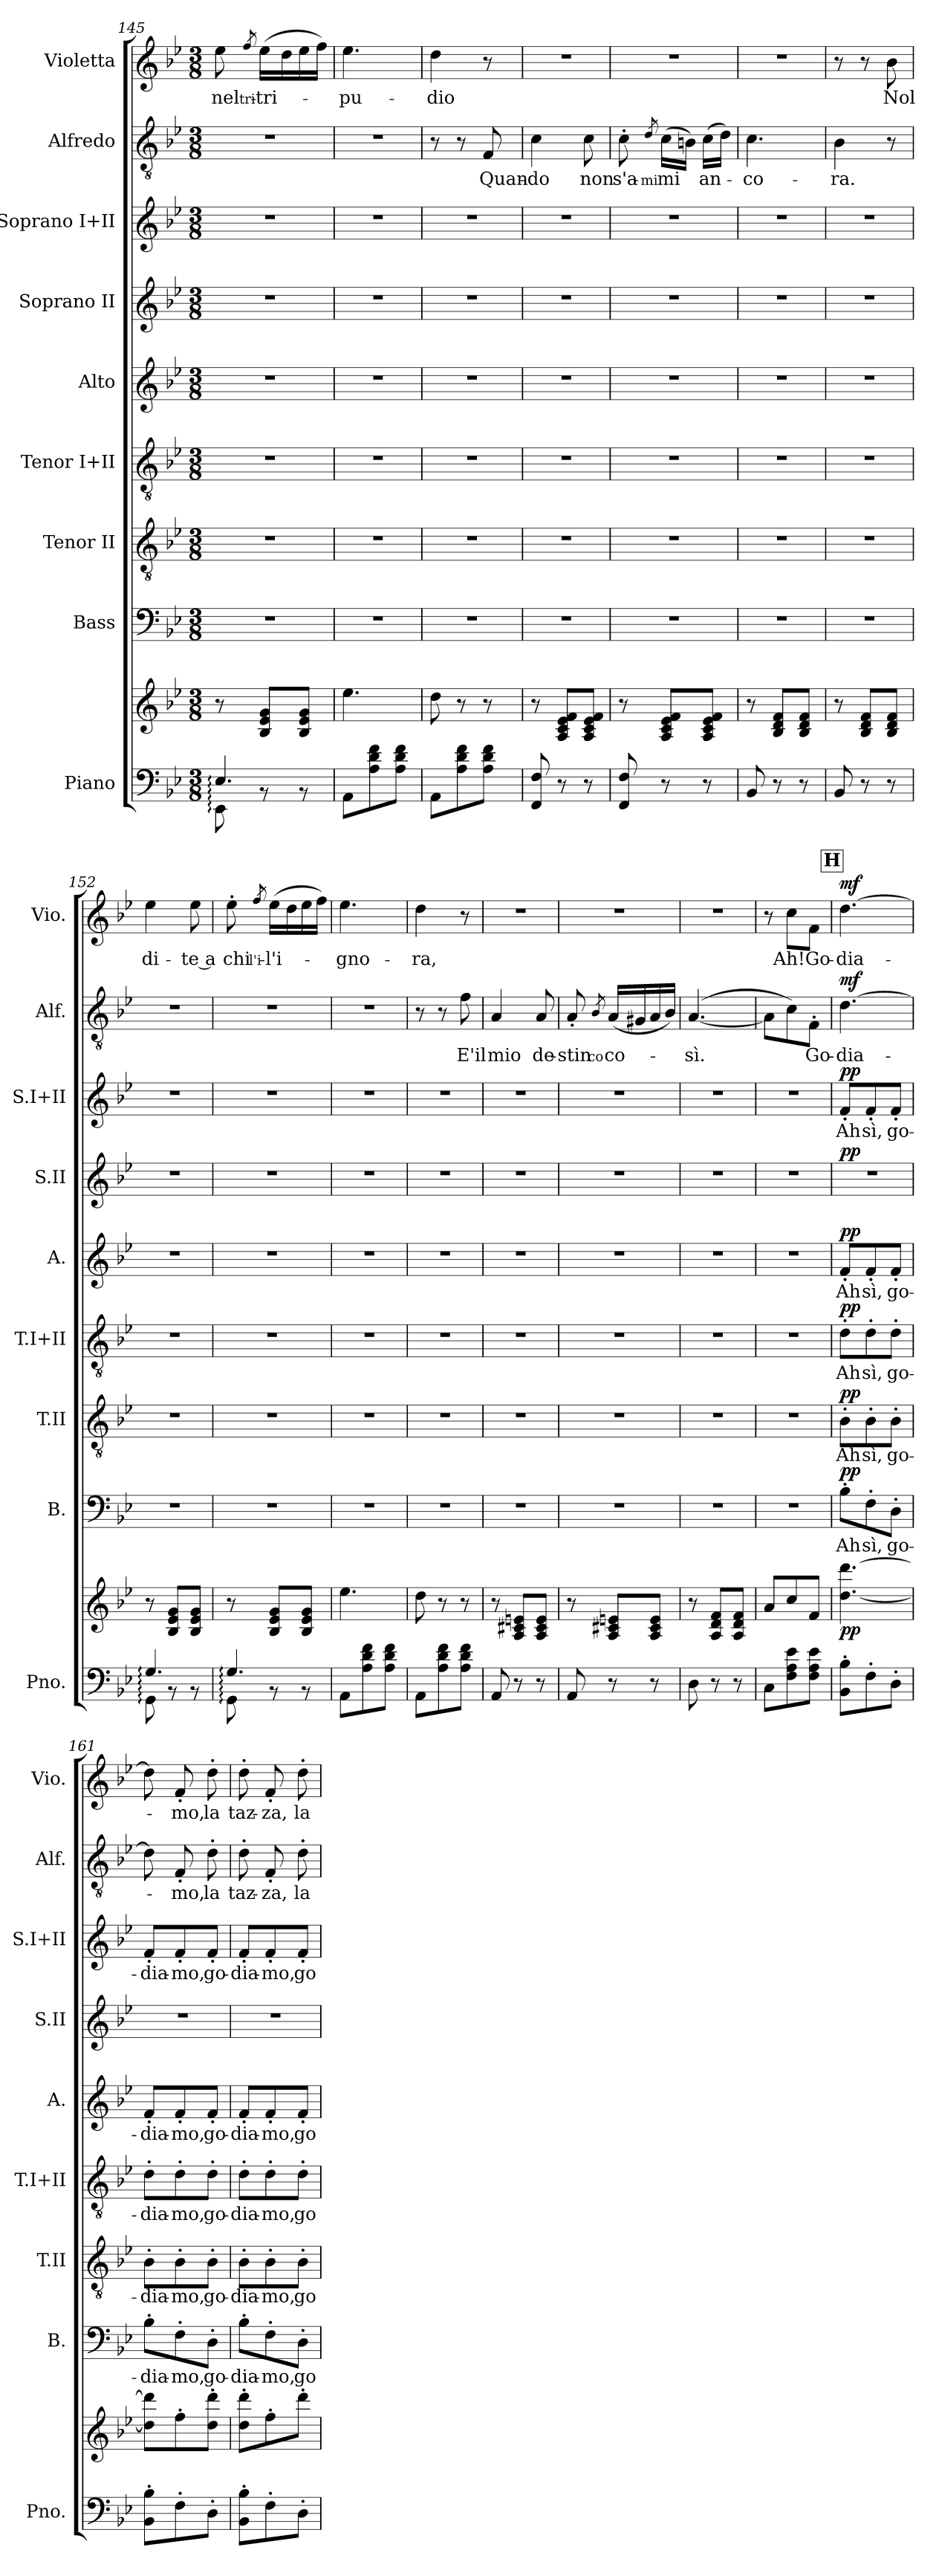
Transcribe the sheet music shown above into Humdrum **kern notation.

**kern	**kern	**dynam	**kern	**text	**dynam	**kern	**text	**dynam	**kern	**text	**dynam	**kern	**text	**dynam	**kern	**dynam	**kern	**text	**dynam	**kern	**text	**dynam	**kern	**text	**dynam
*part9	*part9	*part9	*part8	*part8	*part8	*part7	*part7	*part7	*part6	*part6	*part6	*part5	*part5	*part5	*part4	*part4	*part3	*part3	*part3	*part2	*part2	*part2	*part1	*part1	*part1
*staff10	*staff9	*staff9/10	*staff8	*staff8	*staff8	*staff7	*staff7	*staff7	*staff6	*staff6	*staff6	*staff5	*staff5	*staff5	*staff4	*staff4	*staff3	*staff3	*staff3	*staff2	*staff2	*staff2	*staff1	*staff1	*staff1
*I"Piano	*	*	*I"Bass	*	*	*I"Tenor II	*	*	*I"Tenor I+II	*	*	*I"Alto	*	*	*I"Soprano II	*	*I"Soprano I+II	*	*	*I"Alfredo	*	*	*I"Violetta	*	*
*I'Pno.	*	*	*I'B.	*	*	*I'T.II	*	*	*I'T.I+II	*	*	*I'A.	*	*	*I'S.II	*	*I'S.I+II	*	*	*I'Alf.	*	*	*I'Vio.	*	*
*clefF4	*clefG2	*	*clefF4	*	*	*clefGv2	*	*	*clefGv2	*	*	*clefG2	*	*	*clefG2	*	*clefG2	*	*	*clefGv2	*	*	*clefG2	*	*
*k[b-e-]	*k[b-e-]	*	*k[b-e-]	*	*	*k[b-e-]	*	*	*k[b-e-]	*	*	*k[b-e-]	*	*	*k[b-e-]	*	*k[b-e-]	*	*	*k[b-e-]	*	*	*k[b-e-]	*	*
*M3/8	*M3/8	*	*M3/8	*	*	*M3/8	*	*	*M3/8	*	*	*M3/8	*	*	*M3/8	*	*M3/8	*	*	*M3/8	*	*	*M3/8	*	*
=145	=145	=145	=145	=145	=145	=145	=145	=145	=145	=145	=145	=145	=145	=145	=145	=145	=145	=145	=145	=145	=145	=145	=145	=145	=145
*^	*	*	*	*	*	*	*	*	*	*	*	*	*	*	*	*	*	*	*	*	*	*	*	*	*
4.E-:/	8EE-:\	8r	.	4.r	.	.	4.r	.	.	4.r	.	.	4.r	.	.	4.r	.	4.r	.	.	4.r	.	.	8ee-\	nel	.
.	.	.	.	.	.	.	.	.	.	.	.	.	.	.	.	.	.	.	.	.	.	.	.	8qff/	tri-	.
.	8rBB	8B-/ 8e-/ 8g/L	.	.	.	.	.	.	.	.	.	.	.	.	.	.	.	.	.	.	.	.	.	(16ee-\LL	tri-	.
.	.	.	.	.	.	.	.	.	.	.	.	.	.	.	.	.	.	.	.	.	.	.	.	16dd\	.	.
.	8rBB	8B-/ 8e-/ 8g/J	.	.	.	.	.	.	.	.	.	.	.	.	.	.	.	.	.	.	.	.	.	16ee-\	.	.
.	.	.	.	.	.	.	.	.	.	.	.	.	.	.	.	.	.	.	.	.	.	.	.	16ff\JJ)	.	.
*v	*v	*	*	*	*	*	*	*	*	*	*	*	*	*	*	*	*	*	*	*	*	*	*	*	*	*
=146	=146	=146	=146	=146	=146	=146	=146	=146	=146	=146	=146	=146	=146	=146	=146	=146	=146	=146	=146	=146	=146	=146	=146	=146	=146
8AA/L	4.ee-\	.	4.r	.	.	4.r	.	.	4.r	.	.	4.r	.	.	4.r	.	4.r	.	.	4.r	.	.	4.ee-\	-pu-	.
8A\ 8d\ 8f\	.	.	.	.	.	.	.	.	.	.	.	.	.	.	.	.	.	.	.	.	.	.	.	.	.
8A\ 8d\ 8f\J	.	.	.	.	.	.	.	.	.	.	.	.	.	.	.	.	.	.	.	.	.	.	.	.	.
=147	=147	=147	=147	=147	=147	=147	=147	=147	=147	=147	=147	=147	=147	=147	=147	=147	=147	=147	=147	=147	=147	=147	=147	=147	=147
8AA/L	8dd\	.	4.r	.	.	4.r	.	.	4.r	.	.	4.r	.	.	4.r	.	4.r	.	.	8r	.	.	4dd\	-dio	.
8A\ 8d\ 8f\	8r	.	.	.	.	.	.	.	.	.	.	.	.	.	.	.	.	.	.	8r	.	.	.	.	.
8A\ 8d\ 8f\J	8r	.	.	.	.	.	.	.	.	.	.	.	.	.	.	.	.	.	.	8F/	Quan-	.	8r	.	.
=148	=148	=148	=148	=148	=148	=148	=148	=148	=148	=148	=148	=148	=148	=148	=148	=148	=148	=148	=148	=148	=148	=148	=148	=148	=148
8FF/ 8F/	8r	.	4.r	.	.	4.r	.	.	4.r	.	.	4.r	.	.	4.r	.	4.r	.	.	4c\	-do	.	4.r	.	.
8r	8A/ 8c/ 8e-/ 8f/L	.	.	.	.	.	.	.	.	.	.	.	.	.	.	.	.	.	.	.	.	.	.	.	.
8r	8A/ 8c/ 8e-/ 8f/J	.	.	.	.	.	.	.	.	.	.	.	.	.	.	.	.	.	.	8c\	non	.	.	.	.
=149	=149	=149	=149	=149	=149	=149	=149	=149	=149	=149	=149	=149	=149	=149	=149	=149	=149	=149	=149	=149	=149	=149	=149	=149	=149
8FF/ 8F/	8r	.	4.r	.	.	4.r	.	.	4.r	.	.	4.r	.	.	4.r	.	4.r	.	.	8c'\	s'a-	.	4.r	.	.
.	.	.	.	.	.	.	.	.	.	.	.	.	.	.	.	.	.	.	.	8qd/	-mi	.	.	.	.
8r	8A/ 8c/ 8e-/ 8f/L	.	.	.	.	.	.	.	.	.	.	.	.	.	.	.	.	.	.	(16c\LL	-mi	.	.	.	.
.	.	.	.	.	.	.	.	.	.	.	.	.	.	.	.	.	.	.	.	16Bn\JJ)	.	.	.	.	.
8r	8A/ 8c/ 8e-/ 8f/J	.	.	.	.	.	.	.	.	.	.	.	.	.	.	.	.	.	.	(16c\LL	an-	.	.	.	.
.	.	.	.	.	.	.	.	.	.	.	.	.	.	.	.	.	.	.	.	16d\JJ)	.	.	.	.	.
=150	=150	=150	=150	=150	=150	=150	=150	=150	=150	=150	=150	=150	=150	=150	=150	=150	=150	=150	=150	=150	=150	=150	=150	=150	=150
8BB-/	8r	.	4.r	.	.	4.r	.	.	4.r	.	.	4.r	.	.	4.r	.	4.r	.	.	4.c\	-co-	.	4.r	.	.
8r	8B-/ 8d/ 8f/L	.	.	.	.	.	.	.	.	.	.	.	.	.	.	.	.	.	.	.	.	.	.	.	.
8r	8B-/ 8d/ 8f/J	.	.	.	.	.	.	.	.	.	.	.	.	.	.	.	.	.	.	.	.	.	.	.	.
=151	=151	=151	=151	=151	=151	=151	=151	=151	=151	=151	=151	=151	=151	=151	=151	=151	=151	=151	=151	=151	=151	=151	=151	=151	=151
8BB-/	8r	.	4.r	.	.	4.r	.	.	4.r	.	.	4.r	.	.	4.r	.	4.r	.	.	4B-\	-ra.	.	8r	.	.
8r	8B-/ 8d/ 8f/L	.	.	.	.	.	.	.	.	.	.	.	.	.	.	.	.	.	.	.	.	.	8r	.	.
8r	8B-/ 8d/ 8f/J	.	.	.	.	.	.	.	.	.	.	.	.	.	.	.	.	.	.	8r	.	.	8b-\	Nol	.
=152	=152	=152	=152	=152	=152	=152	=152	=152	=152	=152	=152	=152	=152	=152	=152	=152	=152	=152	=152	=152	=152	=152	=152	=152	=152
*^	*	*	*	*	*	*	*	*	*	*	*	*	*	*	*	*	*	*	*	*	*	*	*	*	*
4.G:/	8GG:\	8r	.	4.r	.	.	4.r	.	.	4.r	.	.	4.r	.	.	4.r	.	4.r	.	.	4.r	.	.	4ee-\	di-	.
.	8rBB	8B-/ 8e-/ 8g/L	.	.	.	.	.	.	.	.	.	.	.	.	.	.	.	.	.	.	.	.	.	.	.	.
.	8rBB	8B-/ 8e-/ 8g/J	.	.	.	.	.	.	.	.	.	.	.	.	.	.	.	.	.	.	.	.	.	8ee-\	te a	.
!!LO:LB:g=z
=153	=153	=153	=153	=153	=153	=153	=153	=153	=153	=153	=153	=153	=153	=153	=153	=153	=153	=153	=153	=153	=153	=153	=153	=153	=153	=153
4.G:/	8GG:\	8r	.	4.r	.	.	4.r	.	.	4.r	.	.	4.r	.	.	4.r	.	4.r	.	.	4.r	.	.	8ee-'\	chi	.
.	.	.	.	.	.	.	.	.	.	.	.	.	.	.	.	.	.	.	.	.	.	.	.	8qff/	l'i-	.
.	8rBB	8B-/ 8e-/ 8g/L	.	.	.	.	.	.	.	.	.	.	.	.	.	.	.	.	.	.	.	.	.	(16ee-\LL	l'i-	.
.	.	.	.	.	.	.	.	.	.	.	.	.	.	.	.	.	.	.	.	.	.	.	.	16dd\	.	.
.	8rBB	8B-/ 8e-/ 8g/J	.	.	.	.	.	.	.	.	.	.	.	.	.	.	.	.	.	.	.	.	.	16ee-\	.	.
.	.	.	.	.	.	.	.	.	.	.	.	.	.	.	.	.	.	.	.	.	.	.	.	16ff\JJ)	.	.
*v	*v	*	*	*	*	*	*	*	*	*	*	*	*	*	*	*	*	*	*	*	*	*	*	*	*	*
=154	=154	=154	=154	=154	=154	=154	=154	=154	=154	=154	=154	=154	=154	=154	=154	=154	=154	=154	=154	=154	=154	=154	=154	=154	=154
8AA/L	4.ee-\	.	4.r	.	.	4.r	.	.	4.r	.	.	4.r	.	.	4.r	.	4.r	.	.	4.r	.	.	4.ee-\	-gno-	.
8A\ 8d\ 8f\	.	.	.	.	.	.	.	.	.	.	.	.	.	.	.	.	.	.	.	.	.	.	.	.	.
8A\ 8d\ 8f\J	.	.	.	.	.	.	.	.	.	.	.	.	.	.	.	.	.	.	.	.	.	.	.	.	.
=155	=155	=155	=155	=155	=155	=155	=155	=155	=155	=155	=155	=155	=155	=155	=155	=155	=155	=155	=155	=155	=155	=155	=155	=155	=155
8AA/L	8dd\	.	4.r	.	.	4.r	.	.	4.r	.	.	4.r	.	.	4.r	.	4.r	.	.	8r	.	.	4dd\	-ra,	.
8A\ 8d\ 8f\	8r	.	.	.	.	.	.	.	.	.	.	.	.	.	.	.	.	.	.	8r	.	.	.	.	.
8A\ 8d\ 8f\J	8r	.	.	.	.	.	.	.	.	.	.	.	.	.	.	.	.	.	.	8f\	E'il	.	8r	.	.
=156	=156	=156	=156	=156	=156	=156	=156	=156	=156	=156	=156	=156	=156	=156	=156	=156	=156	=156	=156	=156	=156	=156	=156	=156	=156
8AA/	8r	.	4.r	.	.	4.r	.	.	4.r	.	.	4.r	.	.	4.r	.	4.r	.	.	4A/	mio	.	4.r	.	.
8r	8A/ 8c#X/ 8en/L	.	.	.	.	.	.	.	.	.	.	.	.	.	.	.	.	.	.	.	.	.	.	.	.
8r	8A/ 8c#/ 8e/J	.	.	.	.	.	.	.	.	.	.	.	.	.	.	.	.	.	.	8A/	de-	.	.	.	.
=157	=157	=157	=157	=157	=157	=157	=157	=157	=157	=157	=157	=157	=157	=157	=157	=157	=157	=157	=157	=157	=157	=157	=157	=157	=157
8AA/	8r	.	4.r	.	.	4.r	.	.	4.r	.	.	4.r	.	.	4.r	.	4.r	.	.	8A'/	-stin	.	4.r	.	.
.	.	.	.	.	.	.	.	.	.	.	.	.	.	.	.	.	.	.	.	8qB-/	co-	.	.	.	.
8r	8A/ 8c#X/ 8en/L	.	.	.	.	.	.	.	.	.	.	.	.	.	.	.	.	.	.	(16A/LL	co-	.	.	.	.
.	.	.	.	.	.	.	.	.	.	.	.	.	.	.	.	.	.	.	.	16G#X/	.	.	.	.	.
8r	8A/ 8c#/ 8e/J	.	.	.	.	.	.	.	.	.	.	.	.	.	.	.	.	.	.	16A/	.	.	.	.	.
.	.	.	.	.	.	.	.	.	.	.	.	.	.	.	.	.	.	.	.	16B-/JJ)	.	.	.	.	.
=158	=158	=158	=158	=158	=158	=158	=158	=158	=158	=158	=158	=158	=158	=158	=158	=158	=158	=158	=158	=158	=158	=158	=158	=158	=158
8D\	8r	.	4.r	.	.	4.r	.	.	4.r	.	.	4.r	.	.	4.r	.	4.r	.	.	([4.A/	-sì.	.	4.r	.	.
8r	8A/ 8d/ 8f/L	.	.	.	.	.	.	.	.	.	.	.	.	.	.	.	.	.	.	.	.	.	.	.	.
8r	8A/ 8d/ 8f/J	.	.	.	.	.	.	.	.	.	.	.	.	.	.	.	.	.	.	.	.	.	.	.	.
!!LO:LB:g=z
=159	=159	=159	=159	=159	=159	=159	=159	=159	=159	=159	=159	=159	=159	=159	=159	=159	=159	=159	=159	=159	=159	=159	=159	=159	=159
8C/L	8a/L	.	4.r	.	.	4.r	.	.	4.r	.	.	4.r	.	.	4.r	.	4.r	.	.	8A\L]	.	.	8r	.	.
8F\ 8A\ 8e-\	8cc\	.	.	.	.	.	.	.	.	.	.	.	.	.	.	.	.	.	.	8c\)	.	.	8cc\L	Ah!	.
8F\ 8A\ 8e-\J	8f/J	.	.	.	.	.	.	.	.	.	.	.	.	.	.	.	.	.	.	8F'\J	Go-	.	8f\J	Go-	.
!!LO:REH:place=s1:a:B:fs=14:t=H
=160	=160	=160	=160	=160	=160	=160	=160	=160	=160	=160	=160	=160	=160	=160	=160	=160	=160	=160	=160	=160	=160	=160	=160	=160	=160
!	!	!LO:DY:b	!	!	!LO:DY:a	!	!	!LO:DY:a	!	!	!LO:DY:a	!	!	!LO:DY:a	!	!LO:DY:a	!	!	!LO:DY:a	!	!	!LO:DY:a	!	!	!LO:DY:a
8BB-\' 8B-\'L	[4.dd\ [4.ddd\	pp	8B-'\L	Ah	pp	8B-'\L	Ah	pp	8d'\L	Ah	pp	8f'/L	Ah	pp	4.r	pp	8f'/L	Ah	pp	[4.d\	-dia-	mf	[4.dd\	-dia-	mf
8F'\	.	.	8F'\	sì,	.	8B-'\	sì,	.	8d'\	sì,	.	8f'/	sì,	.	.	.	8f'/	sì,	.	.	.	.	.	.	.
8D'\J	.	.	8D'\J	go-	.	8B-'\J	go-	.	8d'\J	go-	.	8f'/J	go-	.	.	.	8f'/J	go-	.	.	.	.	.	.	.
=161	=161	=161	=161	=161	=161	=161	=161	=161	=161	=161	=161	=161	=161	=161	=161	=161	=161	=161	=161	=161	=161	=161	=161	=161	=161
8BB-\' 8B-\'L	8dd\] 8ddd\]L	.	8B-'\L	-dia-	.	8B-'\L	-dia-	.	8d'\L	-dia-	.	8f'/L	-dia-	.	4.r	.	8f'/L	-dia-	.	8d\]	.	.	8dd\]	.	.
8F'\	8ff'\	.	8F'\	-mo,	.	8B-'\	-mo,	.	8d'\	-mo,	.	8f'/	-mo,	.	.	.	8f'/	-mo,	.	8F'/	-mo,	.	8f'/	-mo,	.
8D'\J	8dd\' 8ddd\'J	.	8D'\J	go-	.	8B-'\J	go-	.	8d'\J	go-	.	8f'/J	go-	.	.	.	8f'/J	go-	.	8d'\	la	.	8dd'\	la	.
=162	=162	=162	=162	=162	=162	=162	=162	=162	=162	=162	=162	=162	=162	=162	=162	=162	=162	=162	=162	=162	=162	=162	=162	=162	=162
8BB-\' 8B-\'L	8dd\' 8ddd\'L	.	8B-'\L	-dia-	.	8B-'\L	-dia-	.	8d'\L	-dia-	.	8f'/L	-dia-	.	4.r	.	8f'/L	-dia-	.	8d'\	taz-	.	8dd'\	taz-	.
8F'\	8ff'\	.	8F'\	-mo,	.	8B-'\	-mo,	.	8d'\	-mo,	.	8f'/	-mo,	.	.	.	8f'/	-mo,	.	8F'/	-za,	.	8f'/	-za,	.
8D'\J	8ddd'\J	.	8D'\J	go-	.	8B-'\J	go-	.	8d'\J	go-	.	8f'/J	go-	.	.	.	8f'/J	go-	.	8d'\	la	.	8dd'\	la	.
=	=	=	=	=	=	=	=	=	=	=	=	=	=	=	=	=	=	=	=	=	=	=	=	=	=
*-	*-	*-	*-	*-	*-	*-	*-	*-	*-	*-	*-	*-	*-	*-	*-	*-	*-	*-	*-	*-	*-	*-	*-	*-	*-
